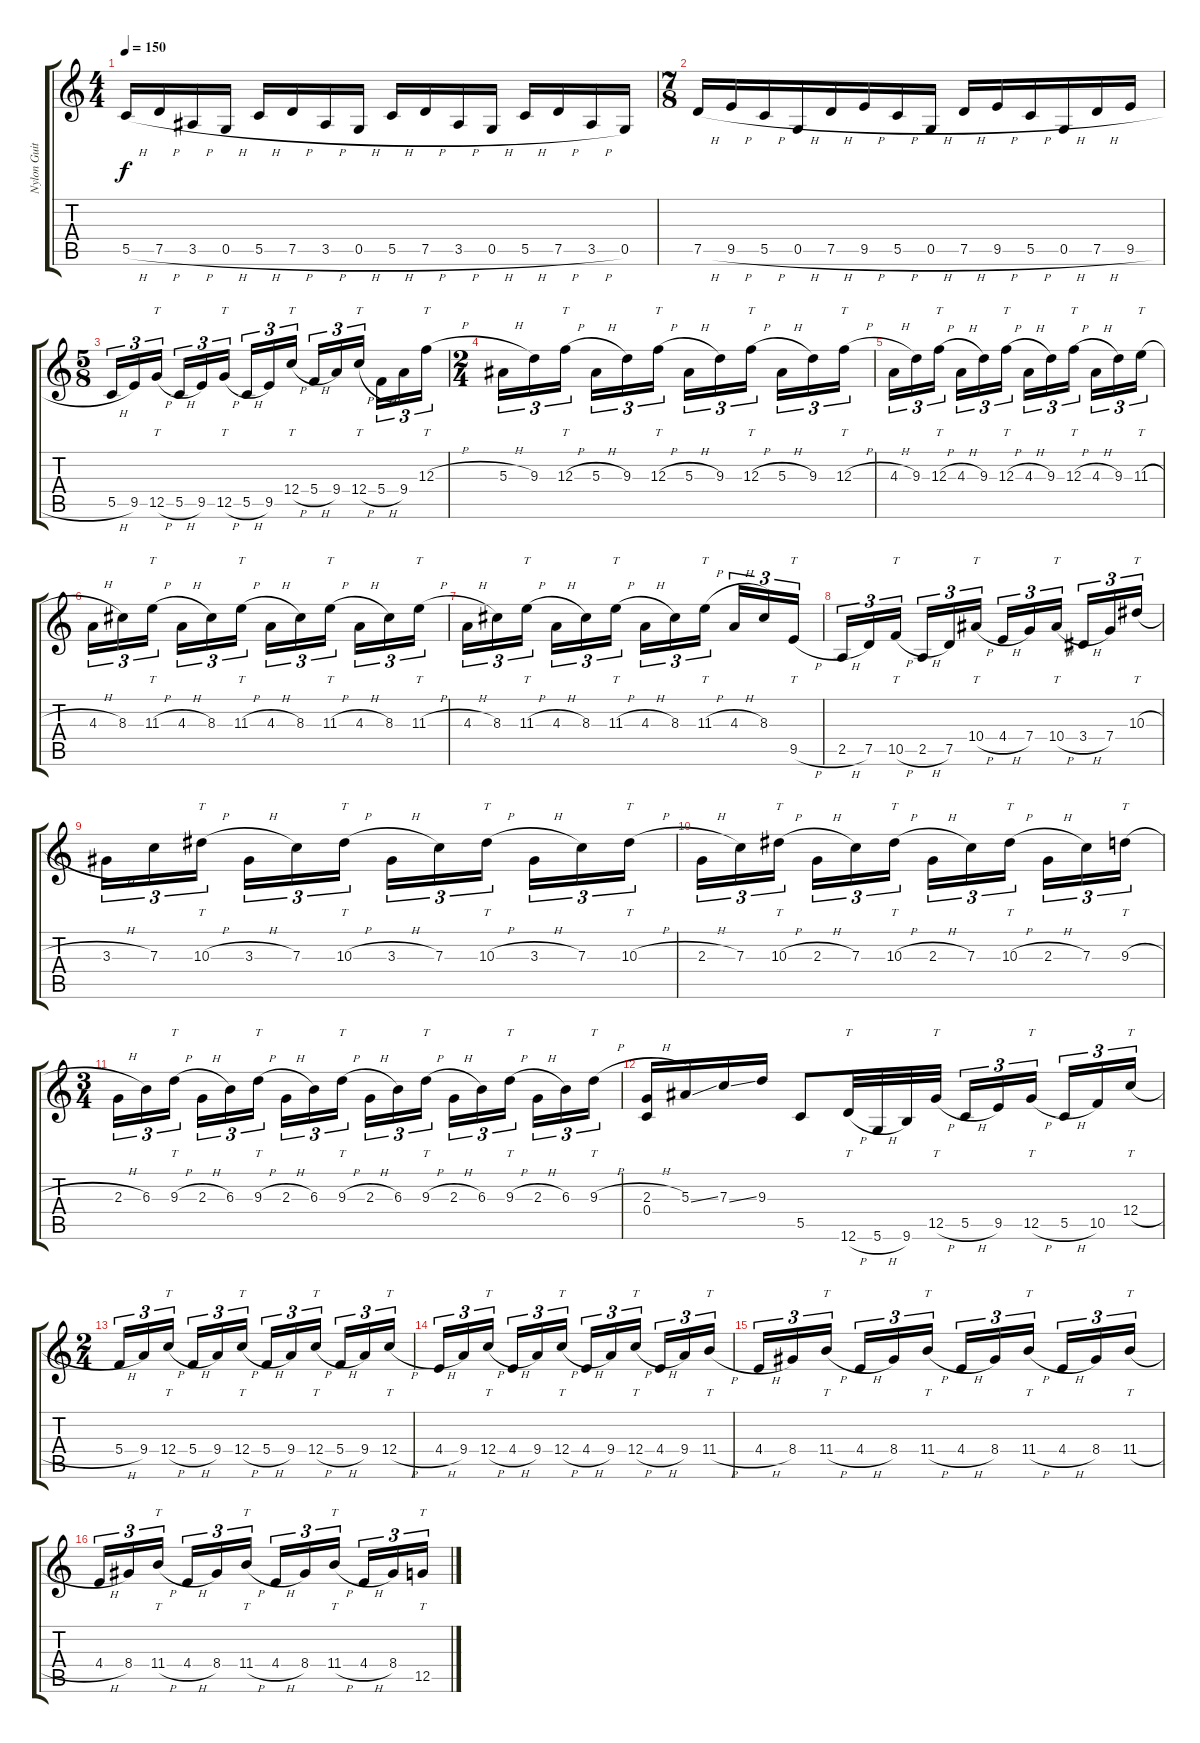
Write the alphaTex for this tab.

\track ("Nylon Guitar" "Nylon Guit") {instrument acousticguitarnylon}
\staff {score tabs}
\tuning (D4 A3 F3 C3 G2 D2) {hide}
\ts (4 4)
\tempo 150
\clef g2
\ks c
5.5{h}.16{dy f} 7.5{h}.16 3.5{h}.16 0.5{h}.16 5.5{h}.16 7.5{h}.16 3.5{h}.16 0.5{h}.16 5.5{h}.16 7.5{h}.16 3.5{h}.16 0.5{h}.16 5.5{h}.16 7.5{h}.16 3.5{h}.16 0.5.16 |
\ts (7 8)
7.5{h}.16 9.5{h}.16 5.5{h}.16 0.5{h}.16 7.5{h}.16 9.5{h}.16 5.5{h}.16 0.5{h}.16 7.5{h}.16 9.5{h}.16 5.5{h}.16 0.5{h}.16 7.5{h}.16 9.5{h}.16 |
\ts (5 8)
5.5{h}.16{tu (3 2)} 9.5.16{tu (3 2)} 12.5{h}.16{tt tu (3 2)} 5.5{h}.16{tu (3 2)} 9.5.16{tu (3 2)} 12.5{h}.16{tt tu (3 2)} 5.5{h}.16{tu (3 2)} 9.5.16{tu (3 2)} 12.4{h}.16{tt tu (3 2)} 5.4{h}.16{tu (3 2)} 9.4.16{tu (3 2)} 12.4{h}.16{tt tu (3 2)} 5.4{h}.16{tu (3 2)} 9.4.16{tu (3 2)} 12.3{h}.16{tt tu (3 2)} |
\ts (2 4)
5.3{h}.16{tu (3 2)} 9.3.16{tu (3 2)} 12.3{h}.16{tt tu (3 2)} 5.3{h}.16{tu (3 2)} 9.3.16{tu (3 2)} 12.3{h}.16{tt tu (3 2)} 5.3{h}.16{tu (3 2)} 9.3.16{tu (3 2)} 12.3{h}.16{tt tu (3 2)} 5.3{h}.16{tu (3 2)} 9.3.16{tu (3 2)} 12.3{h}.16{tt tu (3 2)} |
4.3{h}.16{tu (3 2)} 9.3.16{tu (3 2)} 12.3{h}.16{tt tu (3 2)} 4.3{h}.16{tu (3 2)} 9.3.16{tu (3 2)} 12.3{h}.16{tt tu (3 2)} 4.3{h}.16{tu (3 2)} 9.3.16{tu (3 2)} 12.3{h}.16{tt tu (3 2)} 4.3{h}.16{tu (3 2)} 9.3.16{tu (3 2)} 11.3{h}.16{tt tu (3 2)} |
4.3{h}.16{tu (3 2)} 8.3.16{tu (3 2)} 11.3{h}.16{tt tu (3 2)} 4.3{h}.16{tu (3 2)} 8.3.16{tu (3 2)} 11.3{h}.16{tt tu (3 2)} 4.3{h}.16{tu (3 2)} 8.3.16{tu (3 2)} 11.3{h}.16{tt tu (3 2)} 4.3{h}.16{tu (3 2)} 8.3.16{tu (3 2)} 11.3{h}.16{tt tu (3 2)} |
4.3{h}.16{tu (3 2)} 8.3.16{tu (3 2)} 11.3{h}.16{tt tu (3 2)} 4.3{h}.16{tu (3 2)} 8.3.16{tu (3 2)} 11.3{h}.16{tt tu (3 2)} 4.3{h}.16{tu (3 2)} 8.3.16{tu (3 2)} 11.3{h}.16{tt tu (3 2)} 4.3{h}.16{tu (3 2)} 8.3.16{tu (3 2)} 9.5{h}.16{tt tu (3 2)} |
2.5{h}.16{tu (3 2)} 7.5.16{tu (3 2)} 10.5{h}.16{tt tu (3 2)} 2.5{h}.16{tu (3 2)} 7.5.16{tu (3 2)} 10.4{h}.16{tt tu (3 2)} 4.4{h}.16{tu (3 2)} 7.4.16{tu (3 2)} 10.4{h}.16{tt tu (3 2)} 3.4{h}.16{tu (3 2)} 7.4.16{tu (3 2)} 10.3{h}.16{tt tu (3 2)} |
3.3{h}.16{tu (3 2)} 7.3.16{tu (3 2)} 10.3{h}.16{tt tu (3 2)} 3.3{h}.16{tu (3 2)} 7.3.16{tu (3 2)} 10.3{h}.16{tt tu (3 2)} 3.3{h}.16{tu (3 2)} 7.3.16{tu (3 2)} 10.3{h}.16{tt tu (3 2)} 3.3{h}.16{tu (3 2)} 7.3.16{tu (3 2)} 10.3{h}.16{tt tu (3 2)} |
2.3{h}.16{tu (3 2)} 7.3.16{tu (3 2)} 10.3{h}.16{tt tu (3 2)} 2.3{h}.16{tu (3 2)} 7.3.16{tu (3 2)} 10.3{h}.16{tt tu (3 2)} 2.3{h}.16{tu (3 2)} 7.3.16{tu (3 2)} 10.3{h}.16{tt tu (3 2)} 2.3{h}.16{tu (3 2)} 7.3.16{tu (3 2)} 9.3{h}.16{tt tu (3 2)} |
\ts (3 4)
2.3{h}.16{tu (3 2)} 6.3.16{tu (3 2)} 9.3{h}.16{tt tu (3 2)} 2.3{h}.16{tu (3 2)} 6.3.16{tu (3 2)} 9.3{h}.16{tt tu (3 2)} 2.3{h}.16{tu (3 2)} 6.3.16{tu (3 2)} 9.3{h}.16{tt tu (3 2)} 2.3{h}.16{tu (3 2)} 6.3.16{tu (3 2)} 9.3{h}.16{tt tu (3 2)} 2.3{h}.16{tu (3 2)} 6.3.16{tu (3 2)} 9.3{h}.16{tt tu (3 2)} 2.3{h}.16{tu (3 2)} 6.3.16{tu (3 2)} 9.3{h}.16{tt tu (3 2)} |
(2.3{h} 0.4).16 5.3{ss}.16 7.3{ss}.16 9.3.16 5.5.8 12.6{h}.32{tt} 5.6{h}.32 9.6.32 12.5{h}.32{tt} 5.5{h}.16{tu (3 2)} 9.5.16{tu (3 2)} 12.5{h}.16{tt tu (3 2)} 5.5{h}.16{tu (3 2)} 10.5.16{tu (3 2)} 12.4{h}.16{tt tu (3 2)} |
\ts (2 4)
5.4{h}.16{tu (3 2)} 9.4.16{tu (3 2)} 12.4{h}.16{tt tu (3 2)} 5.4{h}.16{tu (3 2)} 9.4.16{tu (3 2)} 12.4{h}.16{tt tu (3 2)} 5.4{h}.16{tu (3 2)} 9.4.16{tu (3 2)} 12.4{h}.16{tt tu (3 2)} 5.4{h}.16{tu (3 2)} 9.4.16{tu (3 2)} 12.4{h}.16{tt tu (3 2)} |
4.4{h}.16{tu (3 2)} 9.4.16{tu (3 2)} 12.4{h}.16{tt tu (3 2)} 4.4{h}.16{tu (3 2)} 9.4.16{tu (3 2)} 12.4{h}.16{tt tu (3 2)} 4.4{h}.16{tu (3 2)} 9.4.16{tu (3 2)} 12.4{h}.16{tt tu (3 2)} 4.4{h}.16{tu (3 2)} 9.4.16{tu (3 2)} 11.4{h}.16{tt tu (3 2)} |
4.4{h}.16{tu (3 2)} 8.4.16{tu (3 2)} 11.4{h}.16{tt tu (3 2)} 4.4{h}.16{tu (3 2)} 8.4.16{tu (3 2)} 11.4{h}.16{tt tu (3 2)} 4.4{h}.16{tu (3 2)} 8.4.16{tu (3 2)} 11.4{h}.16{tt tu (3 2)} 4.4{h}.16{tu (3 2)} 8.4.16{tu (3 2)} 11.4{h}.16{tt tu (3 2)} |
4.4{h}.16{tu (3 2)} 8.4.16{tu (3 2)} 11.4{h}.16{tt tu (3 2)} 4.4{h}.16{tu (3 2)} 8.4.16{tu (3 2)} 11.4{h}.16{tt tu (3 2)} 4.4{h}.16{tu (3 2)} 8.4.16{tu (3 2)} 11.4{h}.16{tt tu (3 2)} 4.4{h}.16{tu (3 2)} 8.4.16{tu (3 2)} 12.5{h}.16{tt tu (3 2)}
